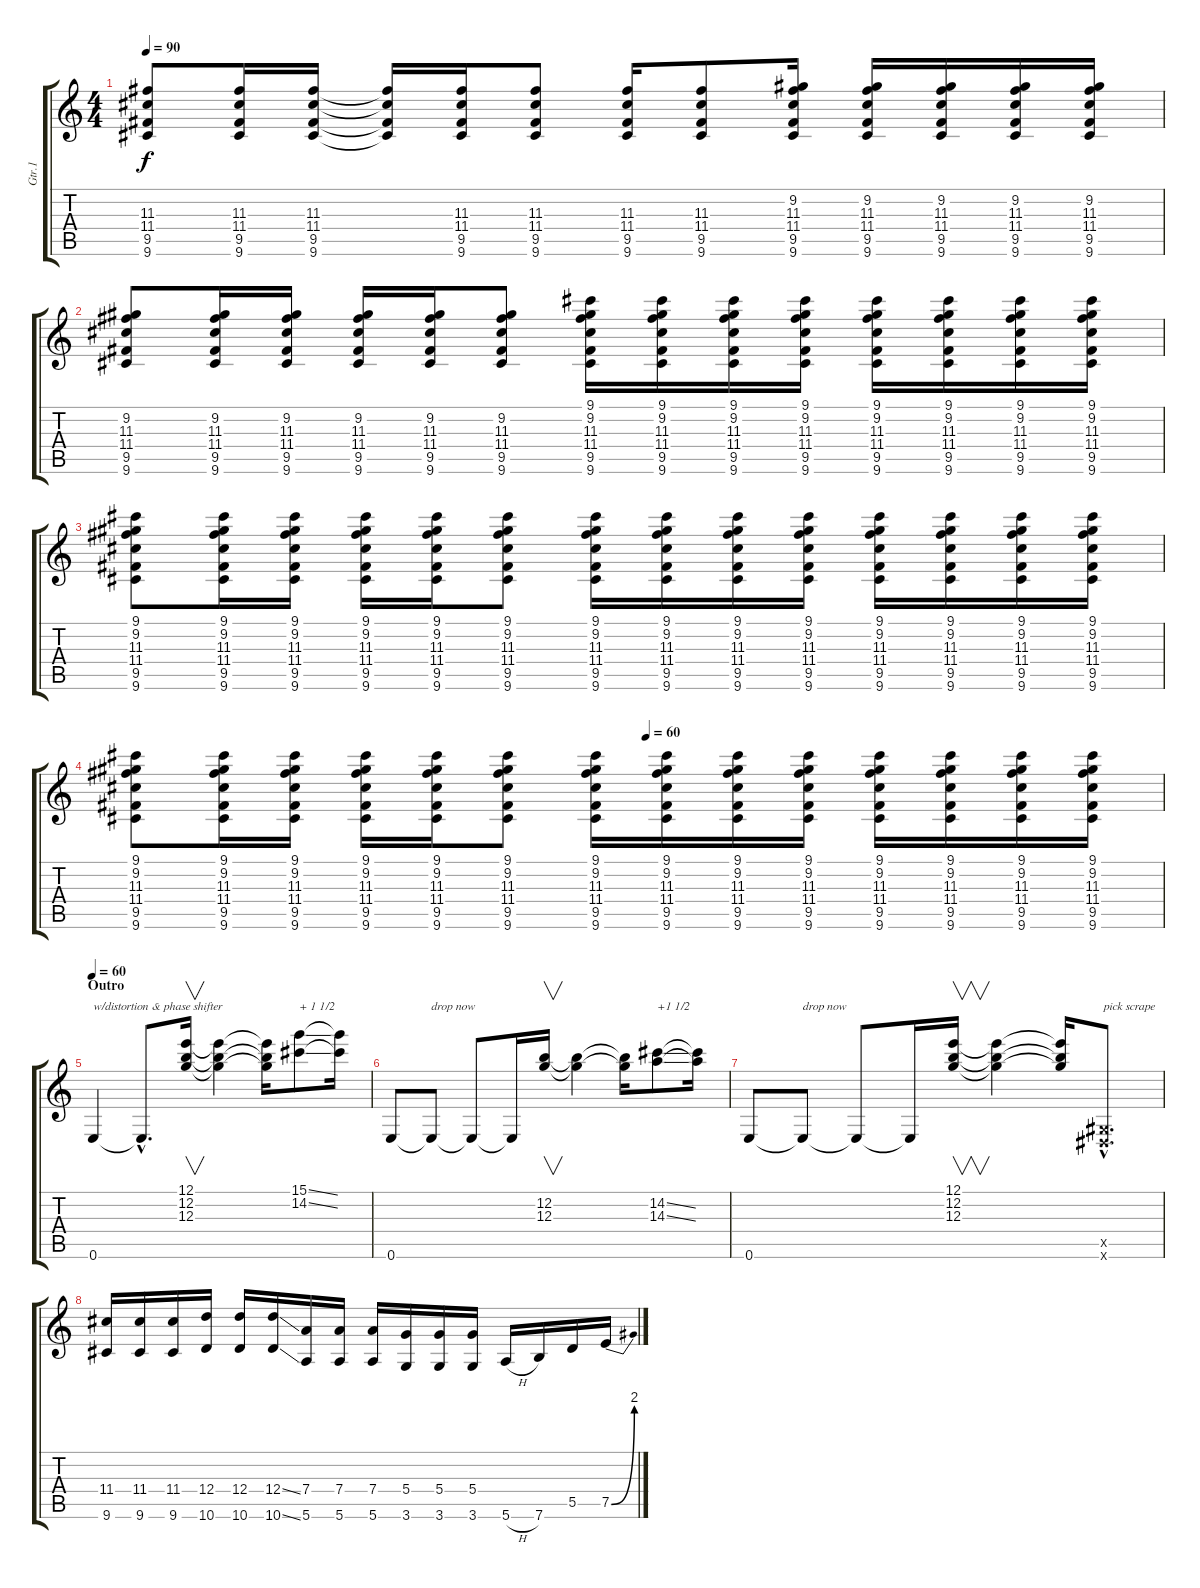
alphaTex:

\track ("Gtr.1" "Gtr.1") {instrument electricguitarclean}
\staff {score tabs}
\tuning (E4 B3 G3 D3 A2 E2) {hide}
\ts (4 4)
\tempo 90
\clef g2
\ks c
(11.3 11.4 9.5 9.6).8{dy f} (11.3 11.4 9.5 9.6).16 (11.3 11.4 9.5 9.6).16 (11.3{t} 11.4{t} 9.5{t} 9.6{t}).16 (11.3 11.4 9.5 9.6).16 (11.3 11.4 9.5 9.6).8 (11.3 11.4 9.5 9.6).16 (11.3 11.4 9.5 9.6).8 (9.2 11.3 11.4 9.5 9.6).16 (9.2 11.3 11.4 9.5 9.6).16 (9.2 11.3 11.4 9.5 9.6).16 (9.2 11.3 11.4 9.5 9.6).16 (9.2 11.3 11.4 9.5 9.6).16 |
(9.2 11.3 11.4 9.5 9.6).8 (9.2 11.3 11.4 9.5 9.6).16 (9.2 11.3 11.4 9.5 9.6).16 (9.2 11.3 11.4 9.5 9.6).16 (9.2 11.3 11.4 9.5 9.6).16 (9.2 11.3 11.4 9.5 9.6).8 (9.1 9.2 11.3 11.4 9.5 9.6).16 (9.1 9.2 11.3 11.4 9.5 9.6).16 (9.1 9.2 11.3 11.4 9.5 9.6).16 (9.1 9.2 11.3 11.4 9.5 9.6).16 (9.1 9.2 11.3 11.4 9.5 9.6).16 (9.1 9.2 11.3 11.4 9.5 9.6).16 (9.1 9.2 11.3 11.4 9.5 9.6).16 (9.1 9.2 11.3 11.4 9.5 9.6).16 |
(9.1 9.2 11.3 11.4 9.5 9.6).8 (9.1 9.2 11.3 11.4 9.5 9.6).16 (9.1 9.2 11.3 11.4 9.5 9.6).16 (9.1 9.2 11.3 11.4 9.5 9.6).16 (9.1 9.2 11.3 11.4 9.5 9.6).16 (9.1 9.2 11.3 11.4 9.5 9.6).8 (9.1 9.2 11.3 11.4 9.5 9.6).16 (9.1 9.2 11.3 11.4 9.5 9.6).16 (9.1 9.2 11.3 11.4 9.5 9.6).16 (9.1 9.2 11.3 11.4 9.5 9.6).16 (9.1 9.2 11.3 11.4 9.5 9.6).16 (9.1 9.2 11.3 11.4 9.5 9.6).16 (9.1 9.2 11.3 11.4 9.5 9.6).16 (9.1 9.2 11.3 11.4 9.5 9.6).16 |
\tempo (60 0.5)
(9.1 9.2 11.3 11.4 9.5 9.6).8 (9.1 9.2 11.3 11.4 9.5 9.6).16 (9.1 9.2 11.3 11.4 9.5 9.6).16 (9.1 9.2 11.3 11.4 9.5 9.6).16 (9.1 9.2 11.3 11.4 9.5 9.6).16 (9.1 9.2 11.3 11.4 9.5 9.6).8 (9.1 9.2 11.3 11.4 9.5 9.6).16 (9.1 9.2 11.3 11.4 9.5 9.6).16 (9.1 9.2 11.3 11.4 9.5 9.6).16 (9.1 9.2 11.3 11.4 9.5 9.6).16 (9.1 9.2 11.3 11.4 9.5 9.6).16 (9.1 9.2 11.3 11.4 9.5 9.6).16 (9.1 9.2 11.3 11.4 9.5 9.6).16 (9.1 9.2 11.3 11.4 9.5 9.6).16 |
\section ("" "Outro")
\tempo 60
0.6.4{txt "w/distortion & phase shifter" instrument distortionguitar} 0.6{hac t}.8{d} (12.1 12.2 12.3).16{v} (12.1{t} 12.2{t} 12.3{t}).4 (12.1{t} 12.2{t} 12.3{t}).16 (15.1{ss} 14.2{ss}).8{txt "+ 1 1/2"} (15.1{t} 14.2{t}).16 |
0.6.8 0.6{t}.8{txt "drop now"} 0.6{t}.8 0.6{t}.16 (12.2 12.3).16{v} (12.2{t} 12.3{t}).4 (12.2{t} 12.3{t}).16 (14.2{ss} 14.3{ss}).8{txt "+1 1/2"} (14.2{t} 14.3{t}).16 |
0.6.8 0.6{t}.8{txt "drop now"} 0.6{t}.8 0.6{t}.16 (12.1 12.2 12.3).16{v} (12.1{t} 12.2{t} 12.3{t}).4 (12.1{t} 12.2{t} 12.3{t}).16 (-1.5{hac x} -1.6{hac x}).8{d txt "pick scrape"} |
(11.4 9.6).16 (11.4 9.6).16 (11.4 9.6).16 (12.4 10.6).16 (12.4 10.6).16 (12.4{ss} 10.6{ss}).16 (7.4 5.6).16 (7.4 5.6).16 (7.4 5.6).16 (5.4 3.6).16 (5.4 3.6).16 (5.4 3.6).16 5.6{h}.16 7.6.16 5.5.16 7.5{be (bend 0 0 60 8)}.16
